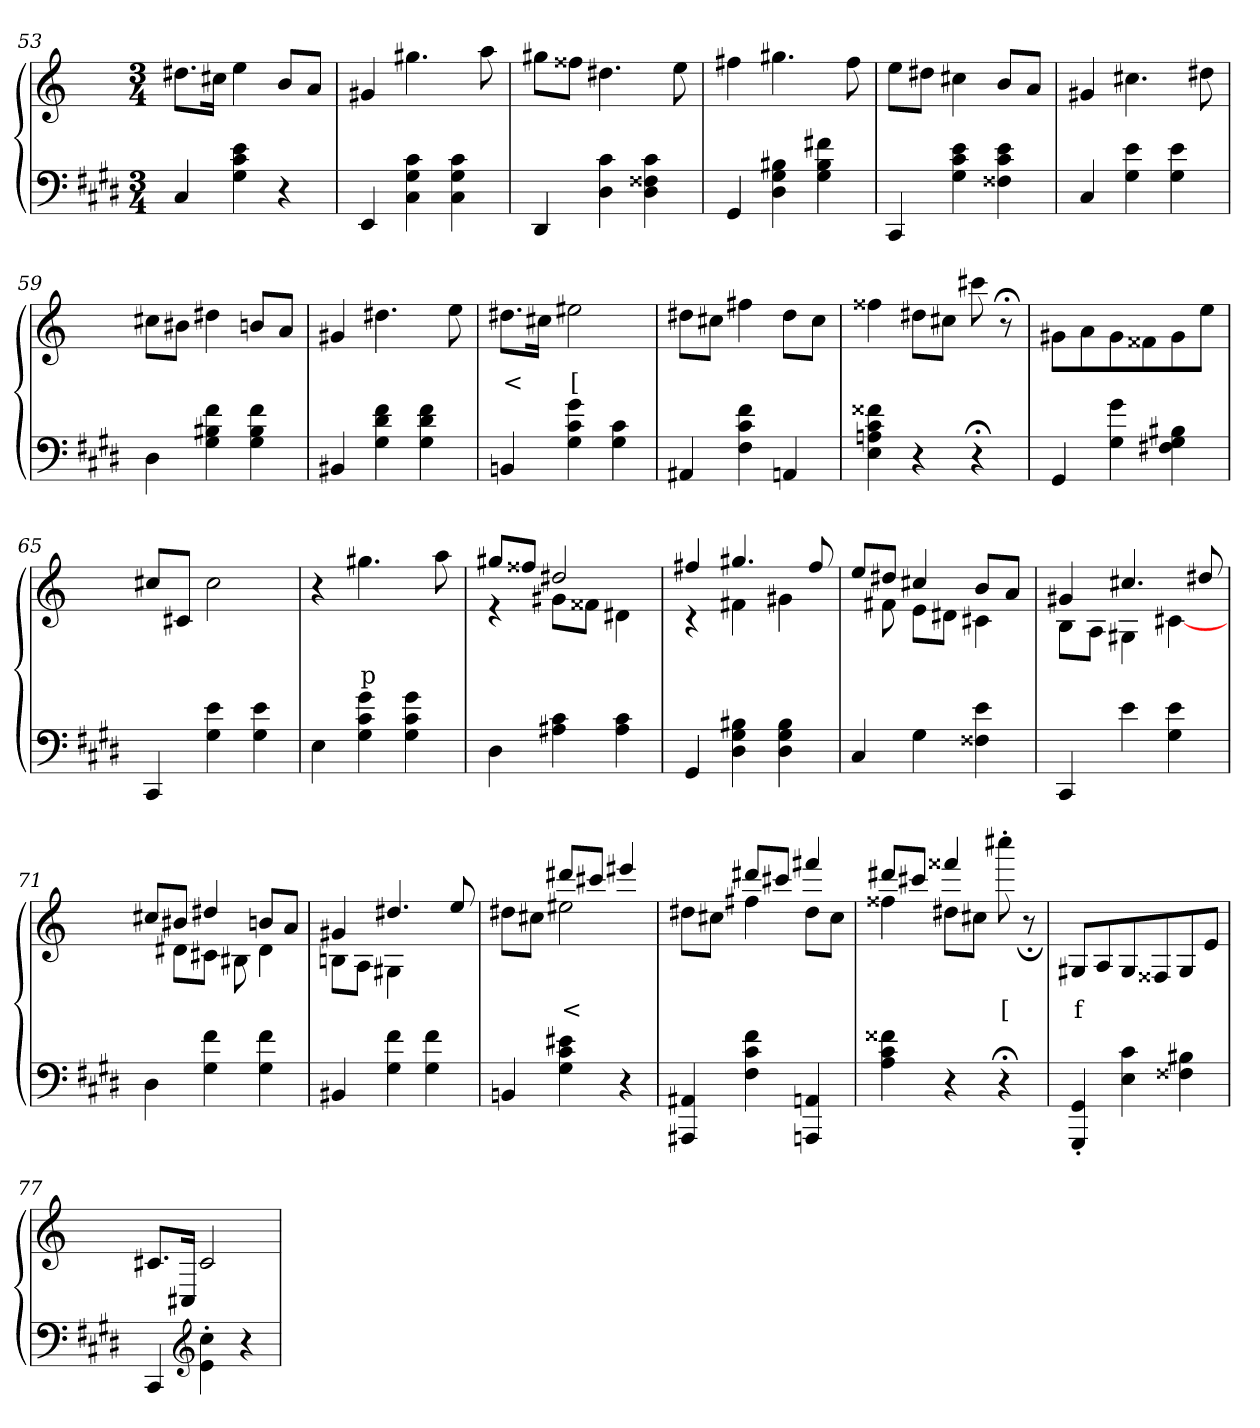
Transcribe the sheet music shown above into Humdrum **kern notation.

**kern	**kern	**text
*part2	*part1	*part1
*staff2	*staff1	*staff1
*clefF4	*clefG2	*
*k[f#c#g#d#]	*k[]	*
*M3/4	*M3/4	*
=53	=53	=53
4C#	8.dd#XL	.
.	16cc#XJk	.
4e 4c# 4G#	4ee	.
4r	8bL	.
.	8aJ	.
=54	=54	=54
4EE	4g#X	.
4c# 4G# 4C#	4.gg#	.
4c# 4G# 4C#	.	.
.	8aa	.
=55	=55	=55
4DD#	8gg#XL	.
.	8ff##XJ	.
4c# 4D#	4.dd#X	.
4c# 4F##X 4D#	.	.
.	8ee	.
=56	=56	=56
4GG#	4ff#X	.
4B#X 4G# 4D#	4.gg#X	.
4f#X 4B# 4G#	.	.
.	8ff#	.
=57	=57	=57
4CC#	8eeL	.
.	8dd#XJ	.
4e 4c# 4G#	4cc#X	.
4e 4c# 4F##X	8bL	.
.	8aJ	.
=58	=58	=58
4C#	4g#X	.
4e 4G#	4.cc#X	.
4e 4G#	.	.
.	8dd#X	.
=59	=59	=59
4D#	8cc#XL	.
.	8b#XJ	.
4f# 4B#X 4G#	4dd#X	.
4f# 4B# 4G#	8bnL	.
.	8aJ	.
=60	=60	=60
4BB#X	4g#X	.
4f# 4d# 4G#	4.dd#X	.
4f# 4d# 4G#	.	.
.	8ee	.
=61	=61	=61
4BBn	8.dd#XL	<
.	16cc#XJk	.
4g# 4c# 4G#	2ee#X	[
4c# 4G#	.	.
=62	=62	=62
4AA#X	8dd#XL	.
.	8cc#XJ	.
4f# 4c# 4F#	4ff#X	.
4AAn	8dd#L	.
.	8cc#J	.
=63	=63	=63
4f##X 4c# 4An 4E	4ff##X	.
4r	8dd#XL	.
.	8cc#XJ	.
4r;<	8ccc#	.
.	8r;<	.
=64	=64	=64
4GG#	8g#XL	.
.	8a	.
4g# 4G#	8g#	.
.	8f##X	.
4B#X 4G# 4F#X	8g#	.
.	8eeJ	.
=65	=65	=65
4CC#	8cc#XL	.
.	8c#J	.
4e 4G#	2cc#	.
4e 4G#	.	.
=66	=66	=66
4E	4r	.
4g# 4c# 4G#	4.gg#X	p
4g# 4c# 4G#	.	.
.	8aa	.
=67	=67	=67
*	*^	*
4D#	8gg#XL	4r	.
.	8ff##XJ	.	.
4c# 4A#X	2dd#X	8g#L	.
.	.	8f##J	.
4c# 4A#	.	4d#	.
=68	=68	=68	=68
4GG#	4ff#X	4r	.
4B#X 4G# 4D#	4.gg#X	4f#	.
4B# 4G# 4D#	.	4g#	.
.	8ff#	.	.
=69	=69	=69	=69
4C#	8eeL	8ryy	.
.	8dd#XJ	8f#X	.
4G#	4cc#X	8eL	.
.	.	8d#J	.
4e 4F##X	8bL	4c#	.
.	8aJ	.	.
=70	=70	=70	=70
4CC#	4g#X	8BL	.
.	.	8AJ	.
4e	4.cc#X	4G#	.
4e 4G#	.	[4c#	.
.	8dd#X	.	.
=71	=71	=71	=71
4D#	8cc#XL	8ryy	.
.	8b#XJ	8d#L	.
4f# 4G#	4dd#X	8c#J	.
.	.	8B#X	.
4f# 4G#	8bnL	4d#	.
.	8aJ	.	.
=72	=72	=72	=72
4BB#X	4g#X	8BnL	.
.	.	8AJ	.
4f# 4G#	4.dd#X	4G#	.
4f# 4G#	.	4ryy	.
.	8ee/	.	.
=73	=73	=73	=73
4BBn	4ryy	8dd#L	.
.	.	8cc#J	.
4e#X 4c# 4G#	8ddd#XL	2ee#	<
.	8ccc#XJ	.	.
4r	4eee#X	.	.
=74	=74	=74	=74
4AA#X 4AAA#X	4ryy	8dd#L	.
.	.	8cc#J	.
4f# 4c# 4F#	8ddd#XL	4ff#	.
.	8ccc#XJ	.	.
4AAn 4AAAn	4fff#X	8dd#L	.
.	.	8cc#J	.
=75	=75	=75	=75
4f##X 4c# 4A	8ddd#XL	4ff##	.
.	8ccc#XJ	.	.
4r	4fff##X	8dd#L	.
.	.	8cc#J	.
4r;<	4ryy	8cccc#'>	[
.	.	8r;<	.
*	*v	*v	*
=76	=76	=76
4GGG#'> 4GG#'>	8G#XL	f
.	8A	.
4E 4c#	8G#	.
.	8F##X	.
4F##X 4B#X	8G#	.
.	8eJ	.
=77	=77	=77
4CC#	8.c#XL	.
.	16C#Jk	.
*clefG2	*	*
4cc#\'> 4e\'>	2c#	.
4r	.	.
=	=	=
*-	*-	*-
